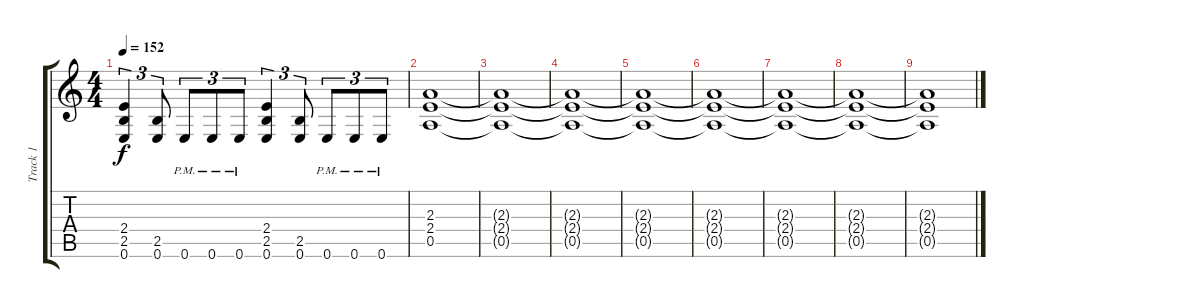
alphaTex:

\track ("Track 1" "Track 1") {instrument electricguitarjazz}
\staff {score tabs}
\tuning (D4 B3 G3 D3 A2 E2) {hide}
\ts (4 4)
\tempo 152
\clef g2
\ks c
(2.4 2.5 0.6).4{tu (3 2) dy f} (2.5 0.6).8{tu (3 2)} 0.6{pm}.8{tu (3 2)} 0.6{pm}.8{tu (3 2)} 0.6{pm}.8{tu (3 2)} (2.4 2.5 0.6).4{tu (3 2)} (2.5 0.6).8{tu (3 2)} 0.6{pm}.8{tu (3 2)} 0.6{pm}.8{tu (3 2)} 0.6{pm}.8{tu (3 2)} |
(2.3 2.4 0.5).1 |
(2.3{t} 2.4{t} 0.5{t}).1 |
(2.3{t} 2.4{t} 0.5{t}).1 |
(2.3{t} 2.4{t} 0.5{t}).1 |
(2.3{t} 2.4{t} 0.5{t}).1{volume 0} |
(2.3{t} 2.4{t} 0.5{t}).1 |
(2.3{t} 2.4{t} 0.5{t}).1 |
(2.3{t} 2.4{t} 0.5{t}).1
